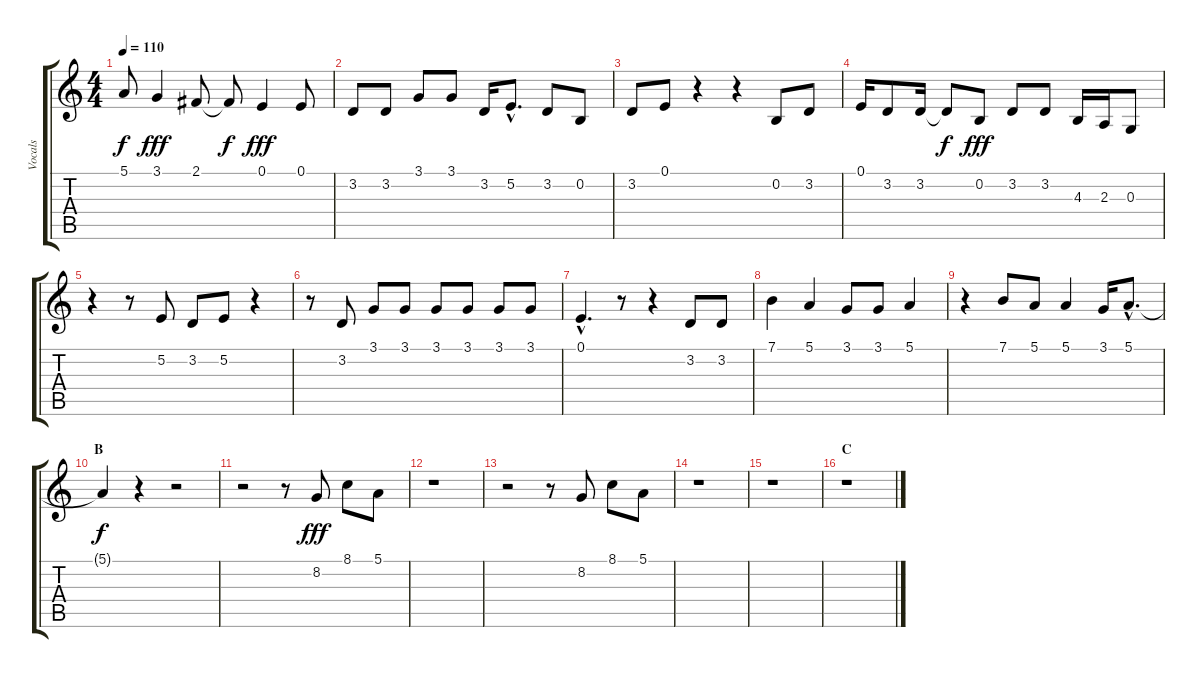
\track ("Vocals" "Vocals") {instrument lead6voice}
\staff {score tabs}
\tuning (E4 B3 G3 D3 A2 E2) {hide}
\ts (4 4)
\tempo 110
\clef g2
\ks c
5.1{t}.8{dy f} 3.1.4{dy fff} 2.1.8 2.1{t}.8{dy f} 0.1.4{dy fff} 0.1.8 |
3.2.8 3.2.8 3.1.8 3.1.8 3.2.16 5.2{hac}.8{d} 3.2.8 0.2.8 |
3.2.8 0.1.8 r.4 r.4 0.2.8 3.2.8 |
0.1.16 3.2.8 3.2.16 3.2{t}.8{dy f} 0.2.8{dy fff} 3.2.8 3.2.8 4.3.16 2.3.16 0.3.8 |
r.4 r.8 5.2.8 3.2.8 5.2.8 r.4 |
r.8 3.2.8 3.1.8 3.1.8 3.1.8 3.1.8 3.1.8 3.1.8 |
0.1{hac}.4{d} r.8 r.4 3.2.8 3.2.8 |
7.1.4 5.1.4 3.1.8 3.1.8 5.1.4 |
r.4 7.1.8 5.1.8 5.1.4 3.1.16 5.1{hac}.8{d} |
\section ("" "B")
5.1{t}.4{dy f} r.4 r.2 |
r.2 r.8 8.2.8{dy fff} 8.1.8 5.1.8 |
r.1 |
r.2 r.8 8.2.8 8.1.8 5.1.8 |
r.1 |
r.1 |
\section ("" "C")
r.1
